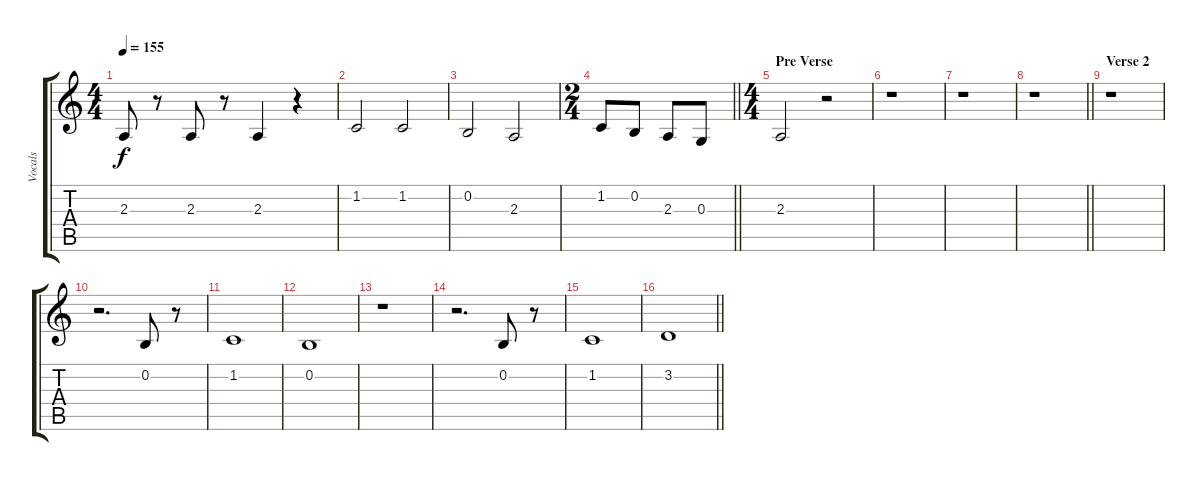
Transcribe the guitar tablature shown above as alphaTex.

\track ("Vocals" "Vocals") {instrument oboe}
\staff {score tabs}
\tuning (E4 B3 G3 D3 A2 E2) {hide}
\ts (4 4)
\tempo 155
\clef g2
\ks c
2.3.8{dy f} r.8 2.3.8 r.8 2.3.4 r.4 |
1.2.2 1.2.2 |
0.2.2 2.3.2 |
\ts (2 4)
\barLineRight lightlight
1.2.8 0.2.8 2.3.8 0.3.8 |
\ts (4 4)
\section ("" "Pre Verse")
2.3.2 r.2 |
r.1 |
r.1 |
\barLineRight lightlight
r.1 |
\section ("" "Verse 2")
r.1 |
r.2{d} 0.2.8 r.8 |
1.2.1 |
0.2.1 |
r.1 |
r.2{d} 0.2.8 r.8 |
1.2.1 |
\barLineRight lightlight
3.2.1
